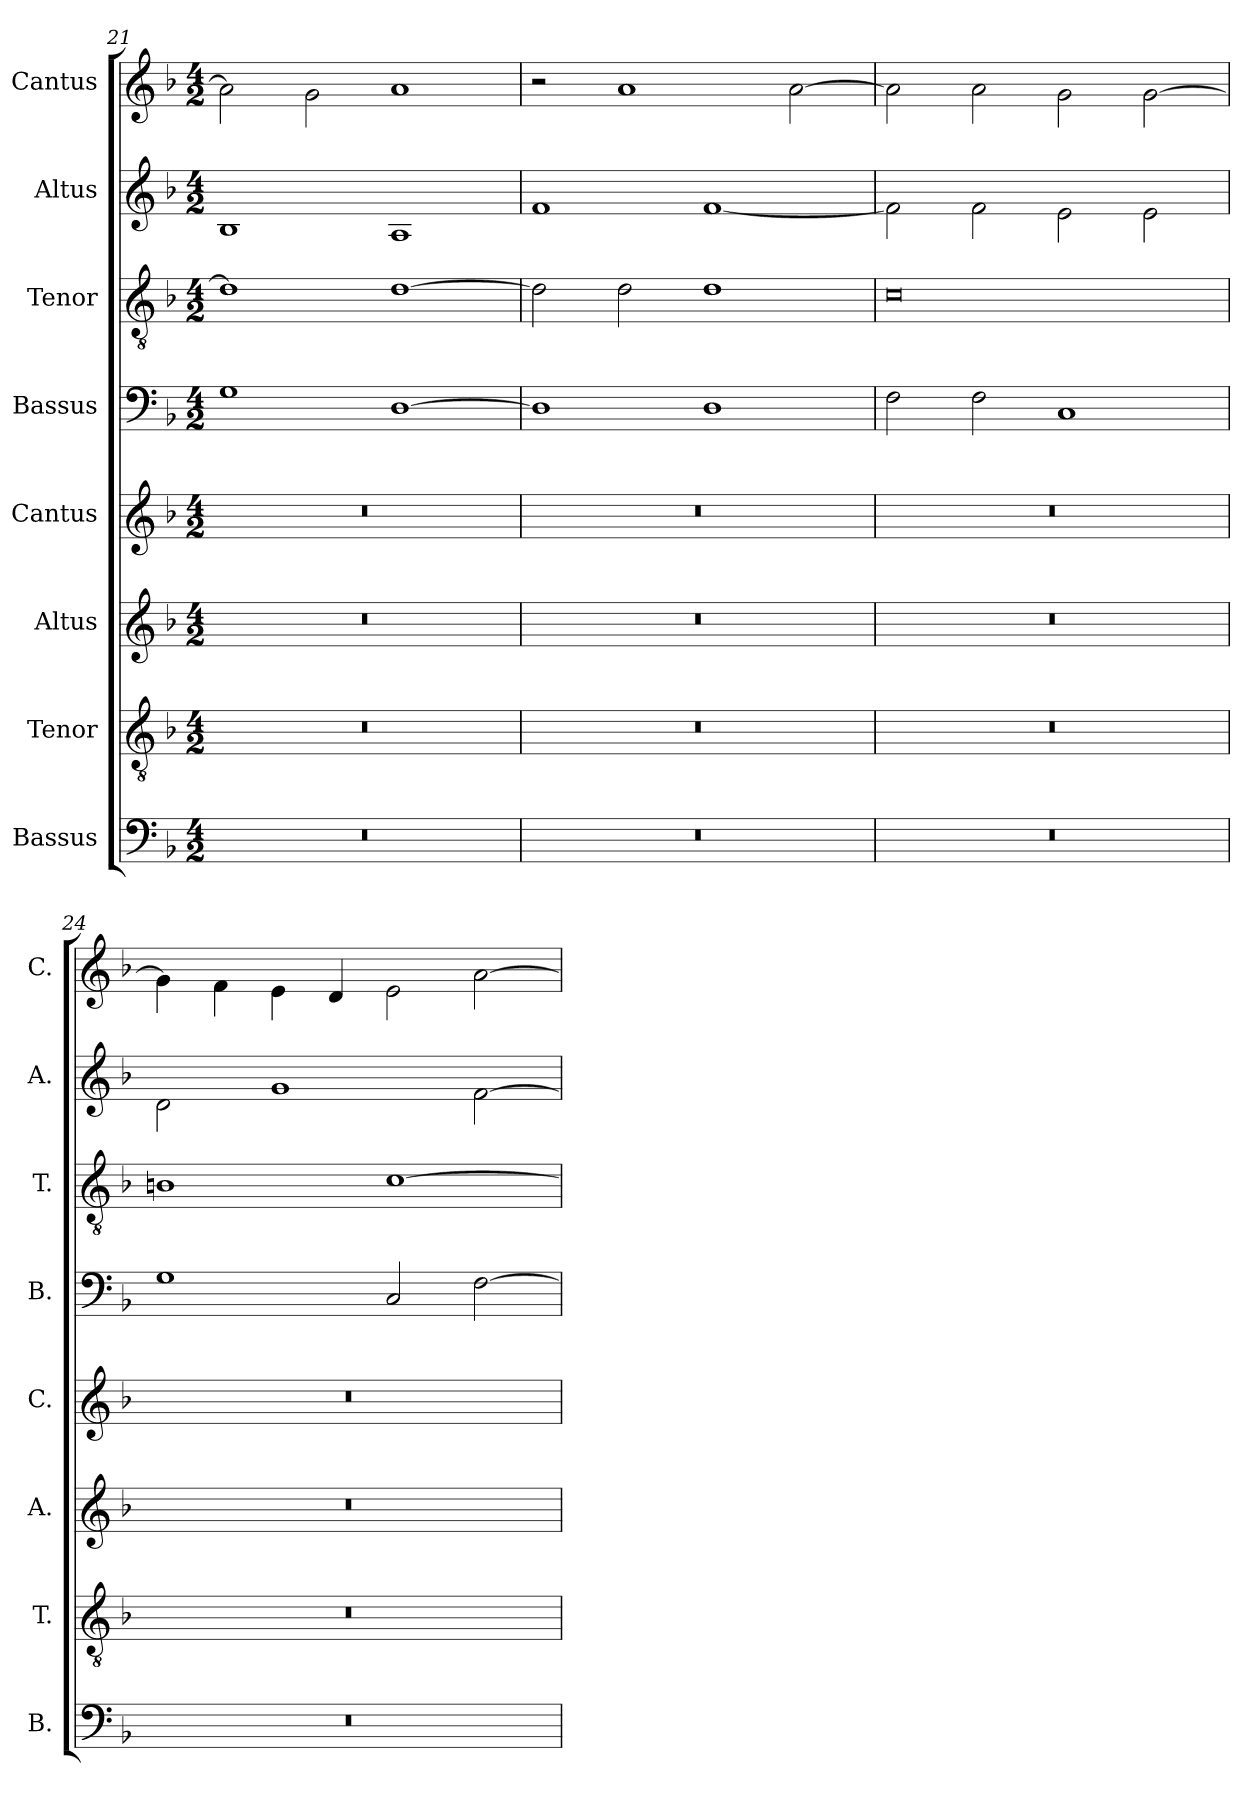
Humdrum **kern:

**kern	**kern	**kern	**kern	**kern	**kern	**kern	**kern
*part8	*part7	*part6	*part5	*part4	*part3	*part2	*part1
*staff8	*staff7	*staff6	*staff5	*staff4	*staff3	*staff2	*staff1
*I"Bassus	*I"Tenor	*I"Altus	*I"Cantus	*I"Bassus	*I"Tenor	*I"Altus	*I"Cantus
*I'B.	*I'T.	*I'A.	*I'C.	*I'B.	*I'T.	*I'A.	*I'C.
*clefF4	*clefGv2	*clefG2	*clefG2	*clefF4	*clefGv2	*clefG2	*clefG2
*k[b-]	*k[b-]	*k[b-]	*k[b-]	*k[b-]	*k[b-]	*k[b-]	*k[b-]
*M4/2	*M4/2	*M4/2	*M4/2	*M4/2	*M4/2	*M4/2	*M4/2
=21	=21	=21	=21	=21	=21	=21	=21
0r	0r	0r	0r	1G	1d]	1B-	2a\]
.	.	.	.	.	.	.	2g\
.	.	.	.	[1D	[1d	1A	1a
!!LO:LB:g=z
=22	=22	=22	=22	=22	=22	=22	=22
0r	0r	0r	0r	1D]	2d\]	1f	2r
.	.	.	.	.	2d\	.	1a
.	.	.	.	1D	1d	[1f	.
.	.	.	.	.	.	.	[2a\
!!LO:PB:g=z
=23	=23	=23	=23	=23	=23	=23	=23
0r	0r	0r	0r	2F\	0c	2f\]	2a\]
.	.	.	.	2F\	.	2f\	2a\
.	.	.	.	1C	.	2e\	2g\
.	.	.	.	.	.	2e\	[2g\
=24	=24	=24	=24	=24	=24	=24	=24
0r	0r	0r	0r	1G	1Bn	2d\	4g\]
.	.	.	.	.	.	.	4f\
.	.	.	.	.	.	1g	4e\
.	.	.	.	.	.	.	4d/
.	.	.	.	2C/	[1c	.	2e\
.	.	.	.	[2F\	.	[2f\	[2a\
=	=	=	=	=	=	=	=
*-	*-	*-	*-	*-	*-	*-	*-
